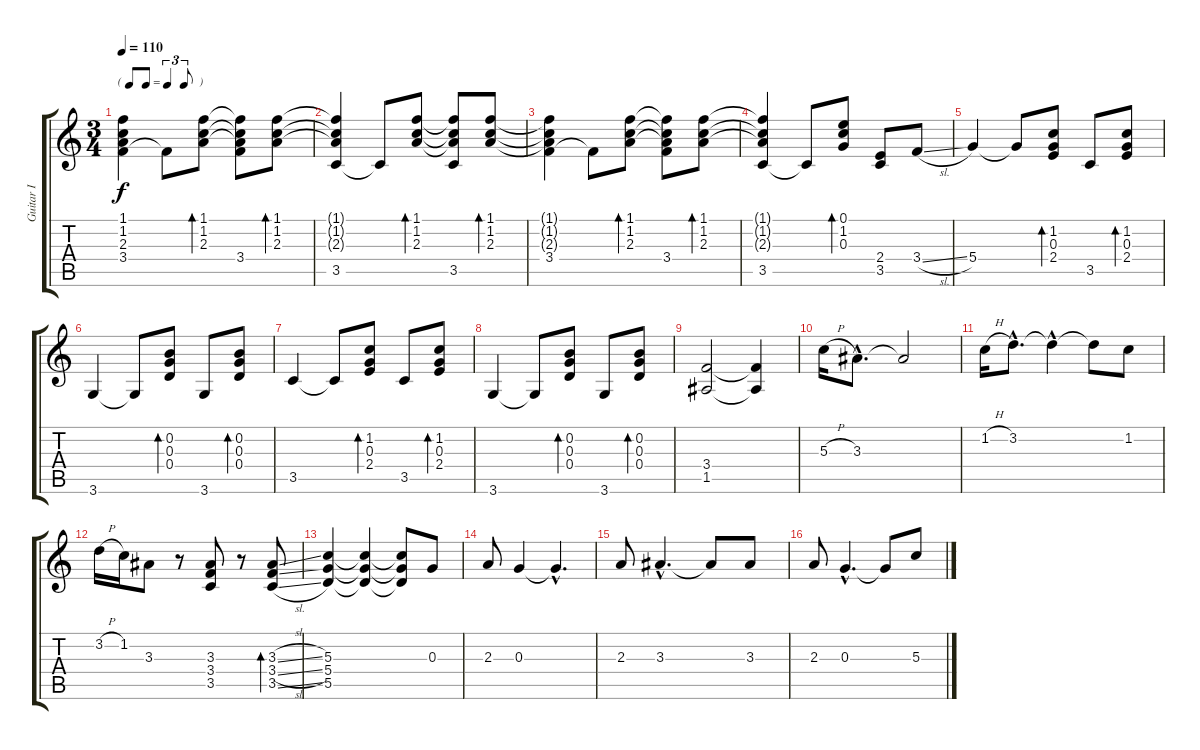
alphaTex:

\track ("Guitar I" "Guitar I") {instrument electricguitarjazz}
\staff {score tabs}
\tuning (E4 B3 G3 D3 A2 E2) {hide}
\ts (3 4)
\tf triplet8th
\tempo 110
\clef g2
\ks c
(1.1{t} 1.2{t} 2.3{t} 3.4).4{dy f} 3.4{t}.8 (1.1 1.2 2.3).8{bd 120} (1.1{t} 1.2{t} 2.3{t} 3.4).8 (1.1 1.2 2.3).8{bd 120} |
(1.1{t} 1.2{t} 2.3{t} 3.5).4 3.5{t}.8 (1.1 1.2 2.3).8{bd 120} (1.1{t} 1.2{t} 2.3{t} 3.5).8 (1.1 1.2 2.3).8{bd 120} |
(1.1{t} 1.2{t} 2.3{t} 3.4).4 3.4{t}.8 (1.1 1.2 2.3).8{bd 120} (1.1{t} 1.2{t} 2.3{t} 3.4).8 (1.1 1.2 2.3).8{bd 120} |
(1.1{t} 1.2{t} 2.3{t} 3.5).4 3.5{t}.8 (0.1 1.2 0.3).8{bd 120} (2.4 3.5).8 3.4{sl}.8 |
5.4.4 5.4{t}.8 (1.2 0.3 2.4).8{bd 120} 3.5.8 (1.2 0.3 2.4).8{bd 120} |
3.6.4 3.6{t}.8 (0.2 0.3 0.4).8{bd 120} 3.6.8 (0.2 0.3 0.4).8{bd 120} |
3.5.4 3.5{t}.8 (1.2 0.3 2.4).8{bd 120} 3.5.8 (1.2 0.3 2.4).8{bd 120} |
3.6.4 3.6{t}.8 (0.2 0.3 0.4).8{bd 120} 3.6.8 (0.2 0.3 0.4).8{bd 120} |
(3.4 1.5).2 (3.4{t} 1.5{t}).4 |
5.3{h}.16{volume 8} 3.3{hac}.8{d} 3.3{t}.2 |
1.2{h}.16 3.2{hac}.8{d} 3.2{hac t}.4 3.2{t}.8 1.2.8 |
3.2{h}.16 1.2.16 3.3.8 r.8 (3.3 3.4 3.5).8 r.8 (3.3{sl} 3.4{sl} 3.5{sl}).8{bd 120} |
(5.3 5.4 5.5).4 (5.3{t} 5.4{t} 5.5{t}).4 (5.3{t} 5.4{t} 5.5{t}).8 0.3.8 |
2.3.8 0.3.4 0.3{hac t}.4{d} |
2.3.8 3.3{hac}.4{d} 3.3{t}.8 3.3.8 |
2.3.8 0.3{hac}.4{d} 0.3{t}.8 5.3.8
